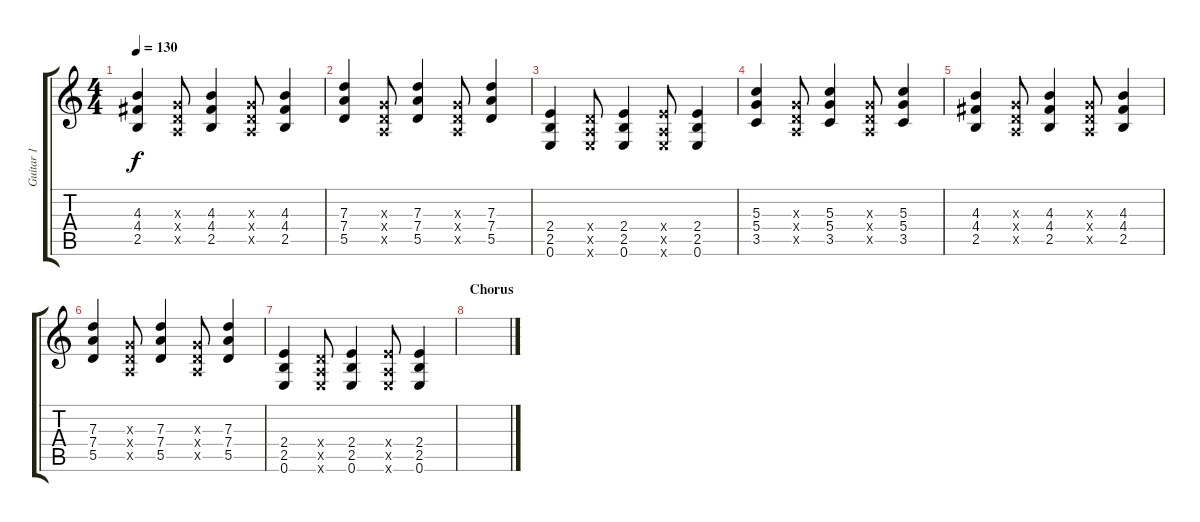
\track ("Guitar 1" "Guitar 1") {instrument electricguitarclean}
\staff {score tabs}
\tuning (E4 B3 G3 D3 A2 E2) {hide}
\ts (4 4)
\tempo 130
\clef g2
\ks c
(4.3 4.4 2.5).4{dy f} (0.3{x} 0.4{x} 0.5{x}).8 (4.3 4.4 2.5).4 (0.3{x} 0.4{x} 0.5{x}).8 (4.3 4.4 2.5).4 |
(7.3 7.4 5.5).4 (0.3{x} 0.4{x} 0.5{x}).8 (7.3 7.4 5.5).4 (0.3{x} 0.4{x} 0.5{x}).8 (7.3 7.4 5.5).4 |
(2.4 2.5 0.6).4 (0.4{x} 0.5{x} 0.6{x}).8 (2.4 2.5 0.6).4 (2.4{x} 0.5{x} 0.6{x}).8 (2.4 2.5 0.6).4 |
(5.3 5.4 3.5).4 (0.3{x} 0.4{x} 0.5{x}).8 (5.3 5.4 3.5).4 (0.3{x} 0.4{x} 0.5{x}).8 (5.3 5.4 3.5).4 |
(4.3 4.4 2.5).4 (0.3{x} 0.4{x} 0.5{x}).8 (4.3 4.4 2.5).4 (0.3{x} 0.4{x} 0.5{x}).8 (4.3 4.4 2.5).4 |
(7.3 7.4 5.5).4 (0.3{x} 0.4{x} 0.5{x}).8 (7.3 7.4 5.5).4 (0.3{x} 0.4{x} 0.5{x}).8 (7.3 7.4 5.5).4 |
(2.4 2.5 0.6).4 (0.4{x} 0.5{x} 0.6{x}).8 (2.4 2.5 0.6).4 (2.4{x} 0.5{x} 0.6{x}).8 (2.4 2.5 0.6).4 |
\section ("" "Chorus")
